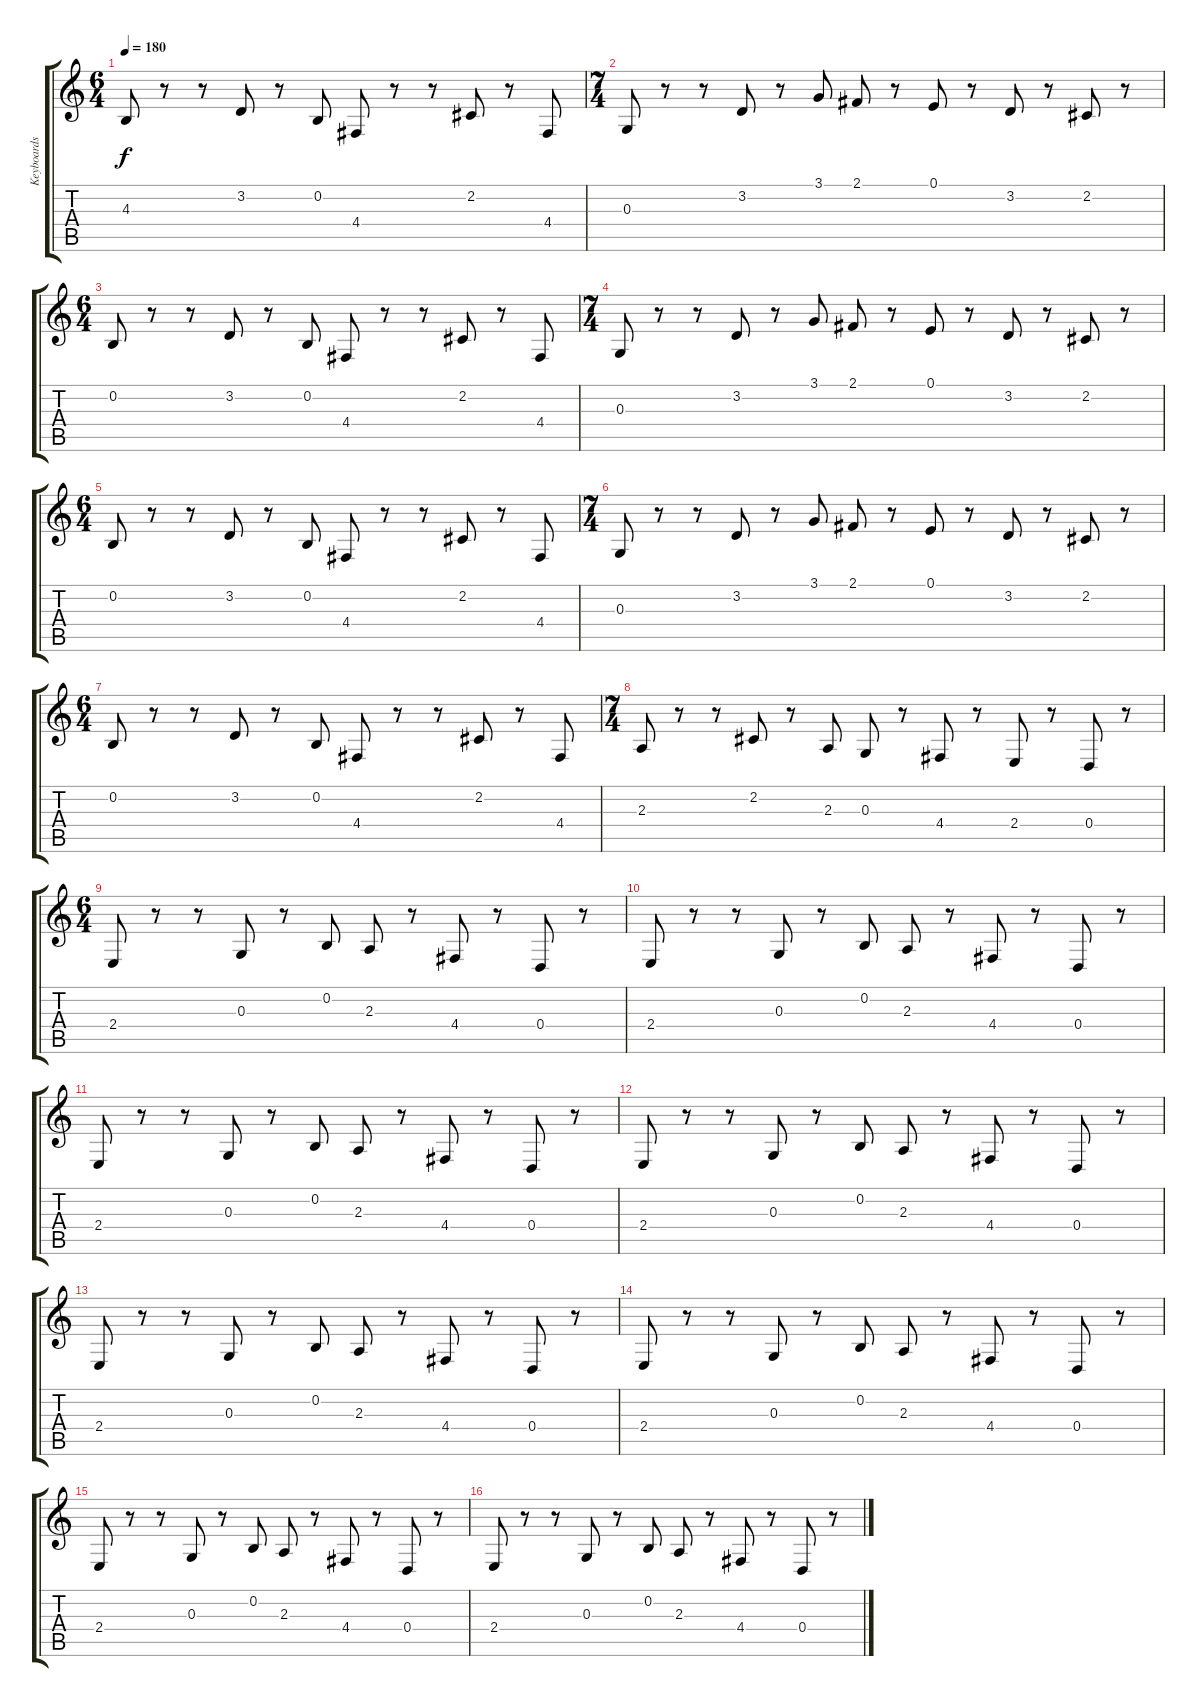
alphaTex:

\track ("Keyboards 2 Right" "Keyboards ") {instrument drawbarorgan}
\staff {score tabs}
\tuning (E4 B3 G3 D3 A2 E2) {hide}
\ts (6 4)
\tempo 180
\clef g2
\ks c
4.3.8{dy f instrument drawbarorgan} r.8 r.8 3.2.8 r.8 0.2.8 4.4.8 r.8 r.8 2.2.8 r.8 4.4.8 |
\ts (7 4)
0.3.8 r.8 r.8 3.2.8 r.8 3.1.8 2.1.8 r.8 0.1.8 r.8 3.2.8 r.8 2.2.8 r.8 |
\ts (6 4)
0.2.8 r.8 r.8 3.2.8 r.8 0.2.8 4.4.8 r.8 r.8 2.2.8 r.8 4.4.8 |
\ts (7 4)
0.3.8 r.8 r.8 3.2.8 r.8 3.1.8 2.1.8 r.8 0.1.8 r.8 3.2.8 r.8 2.2.8 r.8 |
\ts (6 4)
0.2.8 r.8 r.8 3.2.8 r.8 0.2.8 4.4.8 r.8 r.8 2.2.8 r.8 4.4.8 |
\ts (7 4)
0.3.8 r.8 r.8 3.2.8 r.8 3.1.8 2.1.8 r.8 0.1.8 r.8 3.2.8 r.8 2.2.8 r.8 |
\ts (6 4)
0.2.8 r.8 r.8 3.2.8 r.8 0.2.8 4.4.8 r.8 r.8 2.2.8 r.8 4.4.8 |
\ts (7 4)
2.3.8 r.8 r.8 2.2.8 r.8 2.3.8 0.3.8 r.8 4.4.8 r.8 2.4.8 r.8 0.4.8 r.8 |
\ts (6 4)
2.4.8 r.8 r.8 0.3.8 r.8 0.2.8 2.3.8 r.8 4.4.8 r.8 0.4.8 r.8 |
2.4.8 r.8 r.8 0.3.8 r.8 0.2.8 2.3.8 r.8 4.4.8 r.8 0.4.8 r.8 |
2.4.8 r.8 r.8 0.3.8 r.8 0.2.8 2.3.8 r.8 4.4.8 r.8 0.4.8 r.8 |
2.4.8 r.8 r.8 0.3.8 r.8 0.2.8 2.3.8 r.8 4.4.8 r.8 0.4.8 r.8 |
2.4.8 r.8 r.8 0.3.8 r.8 0.2.8 2.3.8 r.8 4.4.8 r.8 0.4.8 r.8 |
2.4.8 r.8 r.8 0.3.8 r.8 0.2.8 2.3.8 r.8 4.4.8 r.8 0.4.8 r.8 |
2.4.8 r.8 r.8 0.3.8 r.8 0.2.8 2.3.8 r.8 4.4.8 r.8 0.4.8 r.8 |
2.4.8 r.8 r.8 0.3.8 r.8 0.2.8 2.3.8 r.8 4.4.8 r.8 0.4.8 r.8
